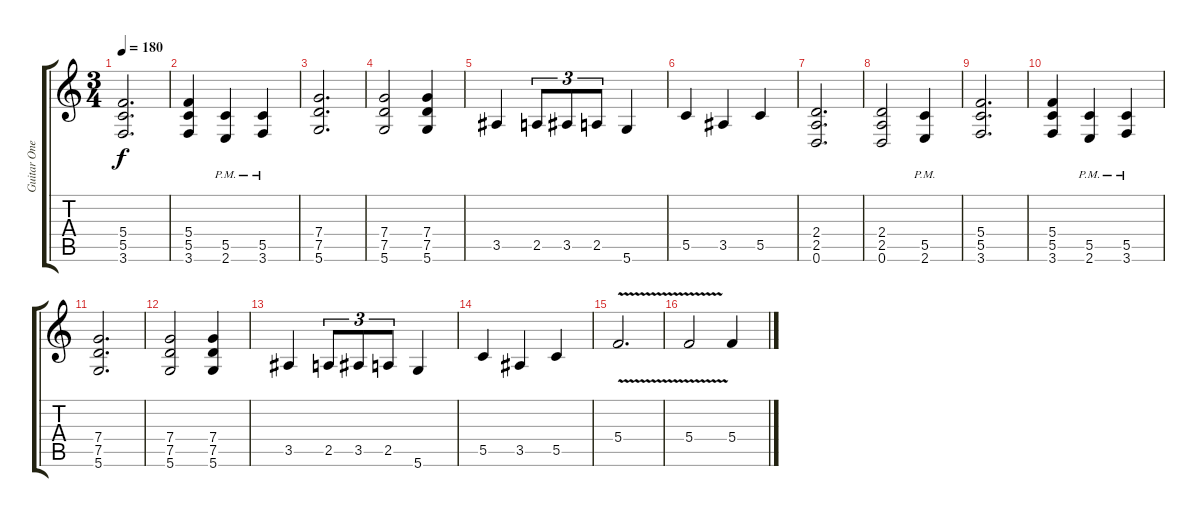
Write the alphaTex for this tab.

\track ("Guitar One" "Guitar One") {instrument overdrivenguitar}
\staff {score tabs}
\tuning (D4 A3 F3 C3 G2 D2) {hide}
\ts (3 4)
\tempo 180
\clef g2
\ks c
(5.4 5.5 3.6).2{d dy f} |
(5.4 5.5 3.6).4 (5.5{pm} 2.6{pm}).4 (5.5{pm} 3.6{pm}).4 |
(7.4 7.5 5.6).2{d} |
(7.4 7.5 5.6).2 (7.4 7.5 5.6).4 |
3.5.4 2.5.8{tu (3 2)} 3.5.8{tu (3 2)} 2.5.8{tu (3 2)} 5.6.4 |
5.5.4 3.5.4 5.5.4 |
(2.4 2.5 0.6).2{d} |
(2.4 2.5 0.6).2 (5.5{pm} 2.6{pm}).4 |
(5.4 5.5 3.6).2{d} |
(5.4 5.5 3.6).4 (5.5{pm} 2.6{pm}).4 (5.5{pm} 3.6{pm}).4 |
(7.4 7.5 5.6).2{d} |
(7.4 7.5 5.6).2 (7.4 7.5 5.6).4 |
3.5.4 2.5.8{tu (3 2)} 3.5.8{tu (3 2)} 2.5.8{tu (3 2)} 5.6.4 |
5.5.4 3.5.4 5.5.4 |
5.4{v}.2{d} |
5.4{v}.2 5.4.4
